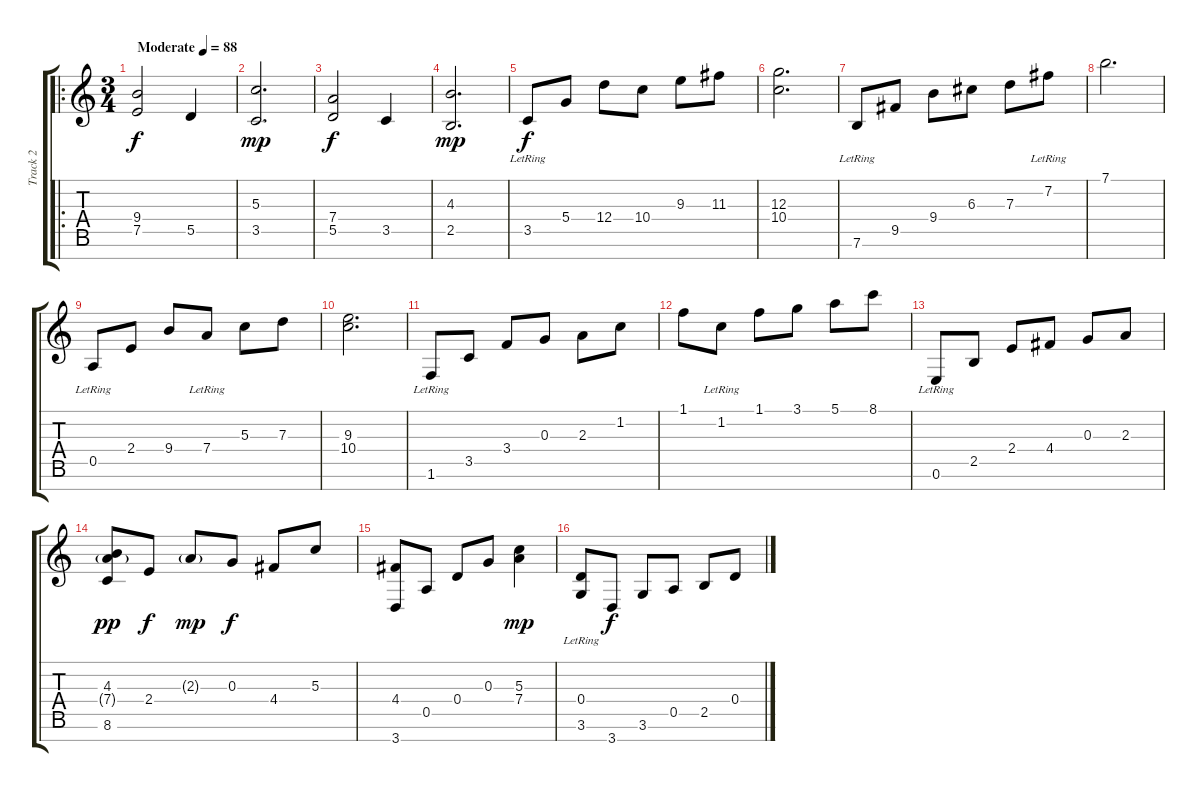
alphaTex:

\track ("Track 2" "Track 2") {instrument acousticguitarsteel}
\staff {score tabs}
\tuning (E4 B3 G3 D3 A2 E2 B1) {hide}
\ro
\ts (3 4)
\tempo (88 "Moderate")
\clef g2
\ks c
(9.4 7.5).2{dy f instrument acousticguitarsteel} 5.5.4 |
(5.3 3.5).2{d dy mp} |
(7.4 5.5).2{dy f} 3.5.4 |
(4.3 2.5).2{d dy mp} |
3.5{lr}.8{dy f} 5.4.8 12.4.8 10.4.8 9.3.8 11.3.8 |
(12.3 10.4).2{d volume 0} |
7.6{lr}.8{volume 16} 9.5.8 9.4.8 6.3.8 7.3.8 7.2{lr}.8 |
7.1.2{d} |
0.5{lr}.8 2.4.8 9.4.8 7.4{lr}.8 5.3.8 7.3.8 |
(9.3 10.4).2{d volume 0} |
1.6{lr}.8{volume 16} 3.5.8 3.4.8 0.3.8 2.3.8 1.2.8 |
1.1.8 1.2{lr}.8 1.1.8 3.1.8 5.1.8 8.1.8 |
0.6{lr}.8 2.5.8 2.4.8 4.4.8 0.3.8 2.3.8 |
(4.3 7.4{g} 8.6).8{dy pp} 2.4.8{dy f} 2.3{g}.8{dy mp} 0.3.8{dy f} 4.4.8 5.3.8 |
(4.4 3.7).8 0.5.8 0.4.8 0.3.8 (5.3 7.4).4{dy mp} |
(0.4 3.6{lr}).8 3.7.8{dy f} 3.6.8 0.5.8 2.5.8 0.4.8
